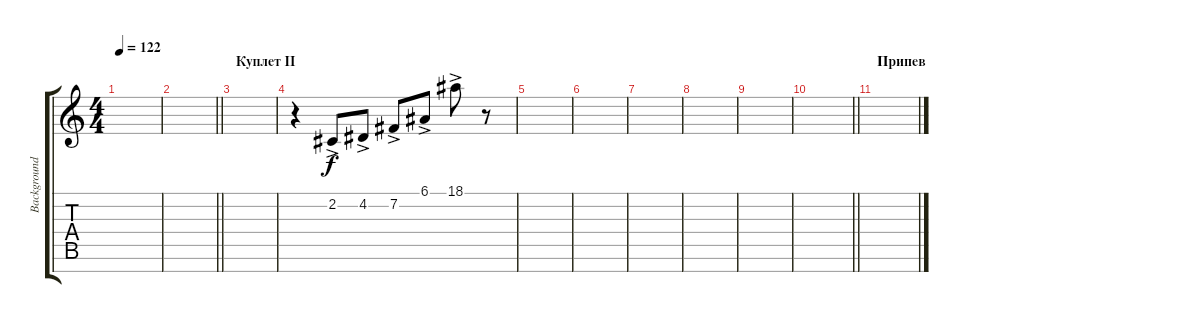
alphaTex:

\track ("Background" "Background") {instrument lead3calliope}
\staff {score tabs}
\tuning (E4 B3 G3 D3 A2 E2 B1) {hide}
\ts (4 4)
\tempo 122
\clef g2
\ks c
|
\barLineRight lightlight
|
\section ("" "Куплет II")
|
r.4 2.2{ac}.8 4.2{ac}.8 7.2{ac}.8 6.1{ac}.8 18.1{ac}.8 r.8 |
|
|
|
|
|
\barLineRight lightlight
|
\section ("" "Припев")
